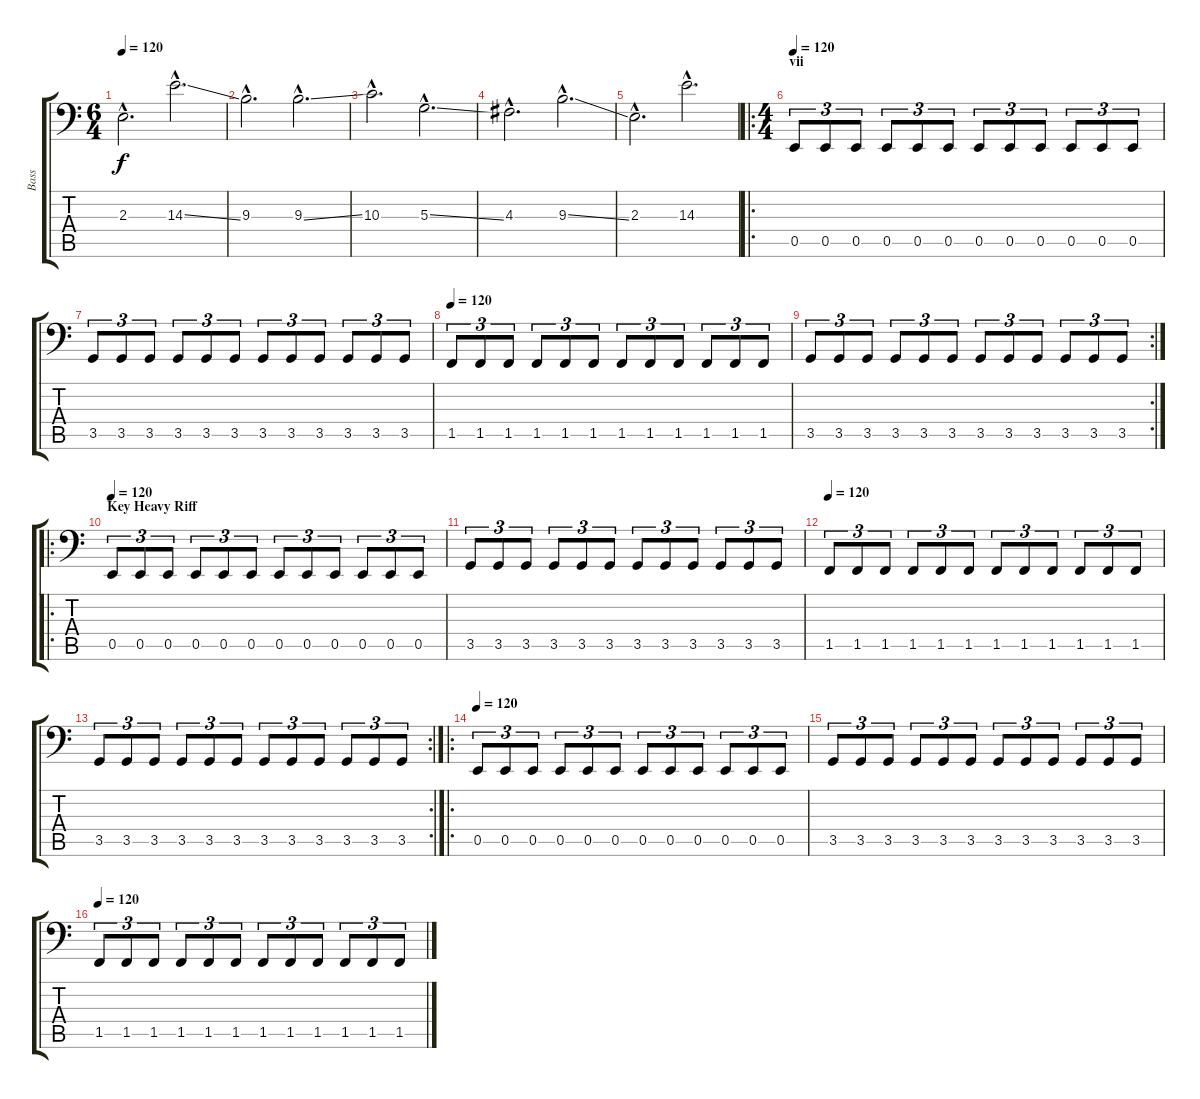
\track ("Bass" "Bass") {instrument electricbassfinger}
\staff {score tabs}
\tuning (C3 G2 D2 A1 E1 B0) {hide}
\ts (6 4)
\tempo 120
\clef f4
\ks c
2.3{hac}.2{d dy f} 14.3{ss hac}.2{d} |
9.3{hac}.2{d} 9.3{ss hac}.2{d} |
10.3{hac}.2{d} 5.3{ss hac}.2{d} |
4.3{hac}.2{d} 9.3{ss hac}.2{d} |
2.3{hac}.2{d} 14.3{hac}.2{d} |
\ro
\ts (4 4)
\section ("" "vii")
\tempo 120
0.5.8{tu (3 2)} 0.5.8{tu (3 2)} 0.5.8{tu (3 2)} 0.5.8{tu (3 2)} 0.5.8{tu (3 2)} 0.5.8{tu (3 2)} 0.5.8{tu (3 2)} 0.5.8{tu (3 2)} 0.5.8{tu (3 2)} 0.5.8{tu (3 2)} 0.5.8{tu (3 2)} 0.5.8{tu (3 2)} |
3.5.8{tu (3 2)} 3.5.8{tu (3 2)} 3.5.8{tu (3 2)} 3.5.8{tu (3 2)} 3.5.8{tu (3 2)} 3.5.8{tu (3 2)} 3.5.8{tu (3 2)} 3.5.8{tu (3 2)} 3.5.8{tu (3 2)} 3.5.8{tu (3 2)} 3.5.8{tu (3 2)} 3.5.8{tu (3 2)} |
\tempo 120
1.5.8{tu (3 2)} 1.5.8{tu (3 2)} 1.5.8{tu (3 2)} 1.5.8{tu (3 2)} 1.5.8{tu (3 2)} 1.5.8{tu (3 2)} 1.5.8{tu (3 2)} 1.5.8{tu (3 2)} 1.5.8{tu (3 2)} 1.5.8{tu (3 2)} 1.5.8{tu (3 2)} 1.5.8{tu (3 2)} |
\rc 2
3.5.8{tu (3 2)} 3.5.8{tu (3 2)} 3.5.8{tu (3 2)} 3.5.8{tu (3 2)} 3.5.8{tu (3 2)} 3.5.8{tu (3 2)} 3.5.8{tu (3 2)} 3.5.8{tu (3 2)} 3.5.8{tu (3 2)} 3.5.8{tu (3 2)} 3.5.8{tu (3 2)} 3.5.8{tu (3 2)} |
\ro
\section ("" "Key Heavy Riff")
\tempo 120
0.5.8{tu (3 2)} 0.5.8{tu (3 2)} 0.5.8{tu (3 2)} 0.5.8{tu (3 2)} 0.5.8{tu (3 2)} 0.5.8{tu (3 2)} 0.5.8{tu (3 2)} 0.5.8{tu (3 2)} 0.5.8{tu (3 2)} 0.5.8{tu (3 2)} 0.5.8{tu (3 2)} 0.5.8{tu (3 2)} |
3.5.8{tu (3 2)} 3.5.8{tu (3 2)} 3.5.8{tu (3 2)} 3.5.8{tu (3 2)} 3.5.8{tu (3 2)} 3.5.8{tu (3 2)} 3.5.8{tu (3 2)} 3.5.8{tu (3 2)} 3.5.8{tu (3 2)} 3.5.8{tu (3 2)} 3.5.8{tu (3 2)} 3.5.8{tu (3 2)} |
\tempo 120
1.5.8{tu (3 2)} 1.5.8{tu (3 2)} 1.5.8{tu (3 2)} 1.5.8{tu (3 2)} 1.5.8{tu (3 2)} 1.5.8{tu (3 2)} 1.5.8{tu (3 2)} 1.5.8{tu (3 2)} 1.5.8{tu (3 2)} 1.5.8{tu (3 2)} 1.5.8{tu (3 2)} 1.5.8{tu (3 2)} |
\rc 2
3.5.8{tu (3 2)} 3.5.8{tu (3 2)} 3.5.8{tu (3 2)} 3.5.8{tu (3 2)} 3.5.8{tu (3 2)} 3.5.8{tu (3 2)} 3.5.8{tu (3 2)} 3.5.8{tu (3 2)} 3.5.8{tu (3 2)} 3.5.8{tu (3 2)} 3.5.8{tu (3 2)} 3.5.8{tu (3 2)} |
\ro
\tempo 120
0.5.8{tu (3 2)} 0.5.8{tu (3 2)} 0.5.8{tu (3 2)} 0.5.8{tu (3 2)} 0.5.8{tu (3 2)} 0.5.8{tu (3 2)} 0.5.8{tu (3 2)} 0.5.8{tu (3 2)} 0.5.8{tu (3 2)} 0.5.8{tu (3 2)} 0.5.8{tu (3 2)} 0.5.8{tu (3 2)} |
3.5.8{tu (3 2)} 3.5.8{tu (3 2)} 3.5.8{tu (3 2)} 3.5.8{tu (3 2)} 3.5.8{tu (3 2)} 3.5.8{tu (3 2)} 3.5.8{tu (3 2)} 3.5.8{tu (3 2)} 3.5.8{tu (3 2)} 3.5.8{tu (3 2)} 3.5.8{tu (3 2)} 3.5.8{tu (3 2)} |
\tempo 120
1.5.8{tu (3 2)} 1.5.8{tu (3 2)} 1.5.8{tu (3 2)} 1.5.8{tu (3 2)} 1.5.8{tu (3 2)} 1.5.8{tu (3 2)} 1.5.8{tu (3 2)} 1.5.8{tu (3 2)} 1.5.8{tu (3 2)} 1.5.8{tu (3 2)} 1.5.8{tu (3 2)} 1.5.8{tu (3 2)}
